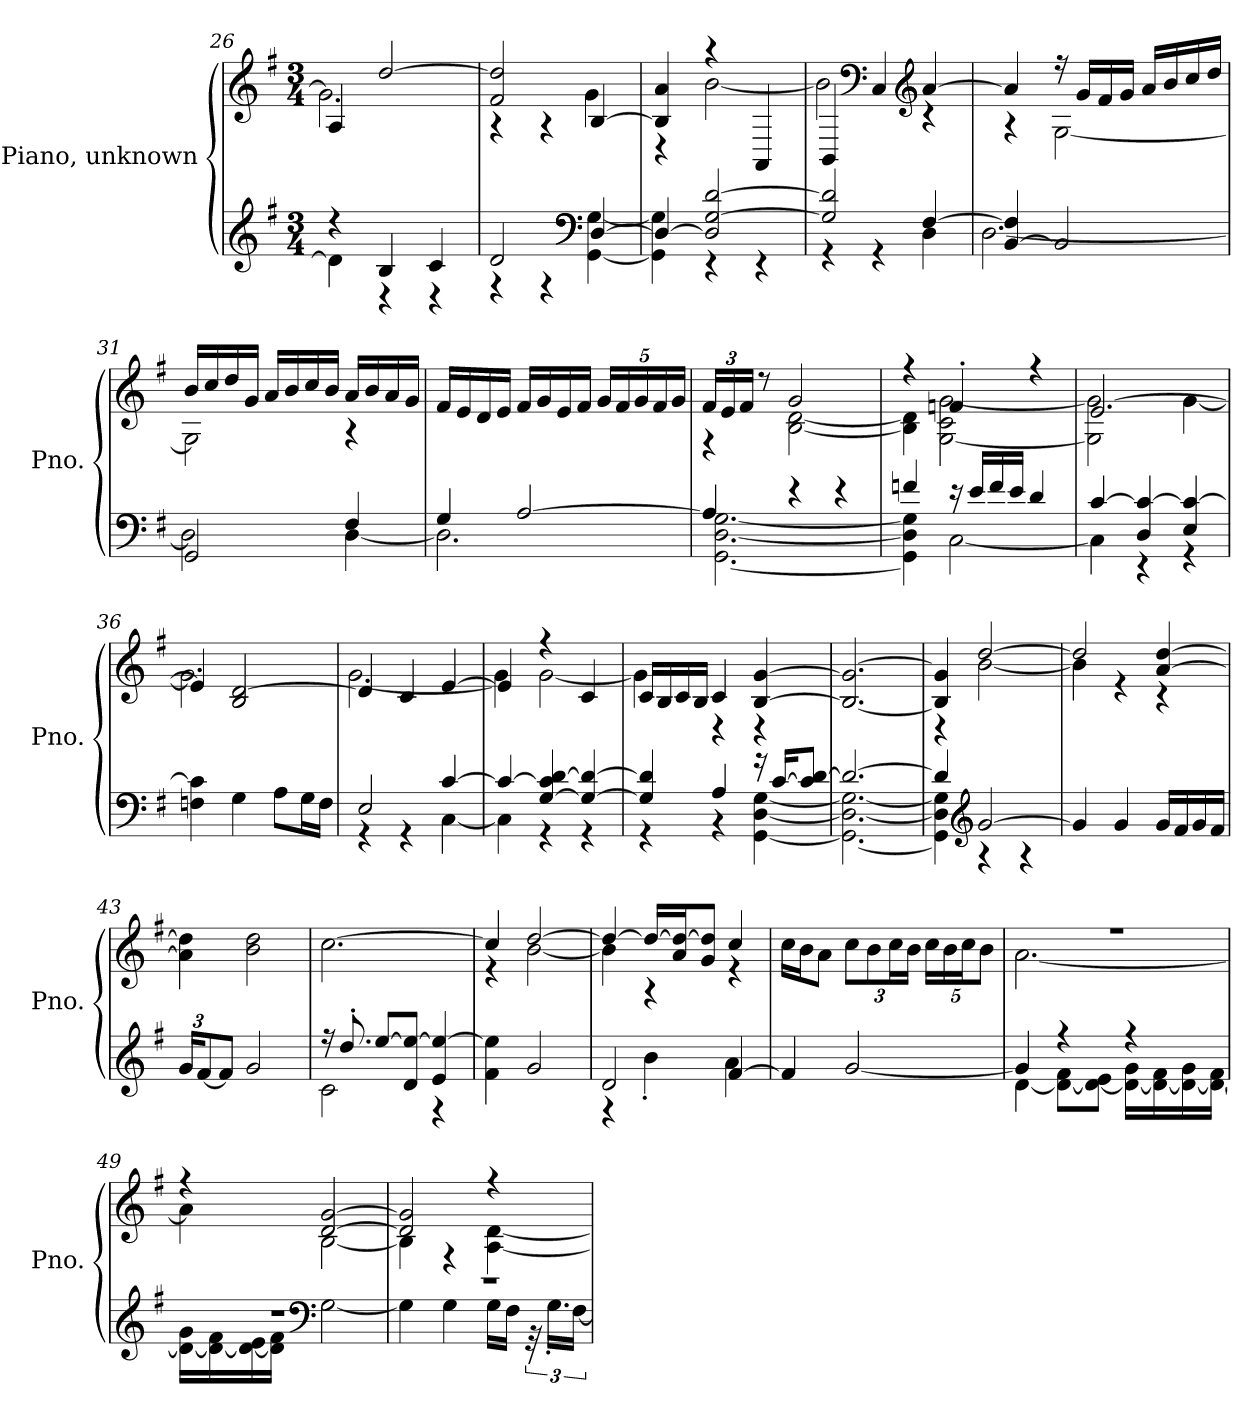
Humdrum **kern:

**kern	**kern
*part1	*part1
*staff2	*staff1
*I"Piano, unknown	*
*I'Pno.	*
!!LO:LB:g=z
*clefG2	*clefG2
*k[f#]	*k[f#]
*M3/4	*M3/4
=26	=26
*^	*^
4r	4d\]	4A/	2.g\]
4B/	4r	[2dd/	.
4c/	4r	.	.
=27	=27	=27	=27
2d/	4r	2f#/ 2dd/]	4r
.	4r	.	4r
*clefF4	*	*	*
[4D/	[4GG\ [4G\	[4B/	4g\
=28	=28	=28	=28
4D/_	4GG\] 4G\]	4B/] 4a/	4r
2D/] [2G/ [2d/	4r	4r	[2b\
.	4r	4AA/	.
=29	=29	=29	=29
2G/] 2d/]	4r	4BB/	2b\]
*	*	*clefF4	*
.	4r	4C/	.
*	*	*clefG2	*
[4F#/	4D\	[4a/	4r
=30	=30	=30	=30
[4BB/ 4F#/]	[2.D\	4a/]	4r
2BB/]	.	16r	[2G\
.	.	16g/LL	.
.	.	16f#/	.
.	.	16g/JJ	.
.	.	16a/LL	.
.	.	16b/	.
.	.	16cc/	.
.	.	16dd/JJ	.
!!LO:LB:g=z	!!
=31	=31	=31	=31
2GG/	2D\]	16b/LL	2G\]
.	.	16cc/	.
.	.	16dd/	.
.	.	16g/JJ	.
.	.	16a/LL	.
.	.	16b/	.
.	.	16cc/	.
.	.	16b/JJ	.
4F#/	[4D\	16a/LL	4r
.	.	16b/	.
.	.	16a/	.
.	.	16g/JJ	.
*	*	*v	*v
=32	=32	=32
4G/	2.D\]	16f#/LL
.	.	16e/
.	.	16d/
.	.	16e/JJ
[2A/	.	16f#/LL
.	.	16g/
.	.	16e/
.	.	16f#/JJ
*	*	*Xbrackettup
.	.	20g/LL
.	.	20f#/
.	.	20g/
.	.	20f#/
.	.	20g/JJ
=33	=33	=33
*	*	*^
4A/]	[2.GG\ [2.D\ [2.G\	24f#/LL	4r
.	.	24e/	.
.	.	24f#/JJ	.
.	.	8r	.
4r	.	2g/	[2B\ [2d\
4r	.	.	.
=34	=34	=34	=34
4fn/	4GG\] 4D\] 4G\]	4r	4B\] 4d\]
16r	[2C\	4fn'/	[2G\ 2c\ [2g\
16e/LL	.	.	.
16f/	.	.	.
16e/JJ	.	.	.
4d/	.	4r	.
=35	=35	=35	=35
[4c/	4C\]	[2.e/	2G\] 2g\]
4D/ 4c/_	4r	.	.
4E/ 4c/_	4r	.	[4g\
*v	*v	*	*
!!LO:PB:g=z	!!
=36	=36	=36
4Fn\ 4c\]	4e/]	2.g\]
4G\	2B/ [2d/	.
8A\L	.	.
16G\L	.	.
16F\JJ	.	.
=37	=37	=37
*^	*	*
2E/	4r	4d/]	[2.g\
.	4r	4c/	.
[4c/	[4C\	[4e/	.
=38	=38	=38	=38
4c/_	4C\]	4e/]	4g\]
[4G/ 4c/] [4d/	4r	4r	[2g\
4G/_ 4d/_	4r	4c/	.
=39	=39	=39	=39
4G/] 4d/]	4r	16c/LL	4g\]
.	.	16B/	.
.	.	16c/	.
.	.	16B/JJ	.
4A/	4r	4c/	4r
16r	[4GG\ [4D\ [4G\	[4B/ [4g/	4r
[16c/KL	.	.	.
8c/] [8d/J	.	.	.
*	*	*v	*v
=40	=40	=40
2.d/_	2.GG\_ 2.D\_ 2.G\_	2.B/_ 2.g/_
=41	=41	=41
*	*	*^
4d/]	4GG\] 4D\] 4G\]	4B/] 4g/]	4r
*clefG2	*	*	*
[2g/	4r	[2dd/	[2b\
.	4r	.	.
*v	*v	*	*
!!LO:LB:g=z	!!
=42	=42	=42
4g/]	2dd/]	4b\]
4g/	.	4r
16g/LL	[4a/ [4dd/	4r
16f#/	.	.
16g/	.	.
16f#/JJ	.	.
*	*v	*v
=43	=43
*Xbrackettup	*
24g/KL	4a\] 4dd\]
[12f#/	.
8f#/J]	.
2g/	2b\ 2dd\
=44	=44
*^	*
16r	2c\	[2.cc\
8.dd'/	.	.
[8ee/L	.	.
8d/ 8ee/_J	.	.
4e/ 4ee/_	4r	.
*v	*v	*
=45	=45
*	*^
4f#\ 4ee\]	4cc/]	4r
2g/	[2dd/	[2b\
=46	=46	=46
*^	*	*
2d/	4r	4dd/_	4b\]
.	4b'\	16dd/LL_	4r
.	.	16a/ 16dd/_J	.
.	.	8g/ 8dd/]J	.
[4f#/	4a\	4cc/	4r
*v	*v	*	*
*	*v	*v
=47	=47
4f#/]	16cc\LL
.	16b\J
.	8a\J
[2g/	12cc\L
.	12b\
.	24cc\L
.	24b\JJ
.	20cc\LL
.	20b\
.	20cc\J
.	10b\J
!!LO:LB:g=z
=48	=48
*^	*^
4g/]	[4d\	2.r	[2.a\
4r	8d\_ 8f#\L	.	.
.	8d\_ 8e\J	.	.
4r	16d\_ 16g\LL	.	.
.	16d\_ 16f#\	.	.
.	16d\_ 16g\	.	.
.	16d\_ 16f#\JJ	.	.
=49	=49	=49	=49
2.r	16d\_ 16g\LL	4r	4a\]
.	16d\_ 16f#\	.	.
.	16d\_ 16e\	.	.
.	16d\] 16f#\JJ	.	.
*clefF4	*	*	*
.	[2G\	[2d/ [2g/	[2B\
=50	=50	=50	=50
2.r	4G\]	2d/] 2g/]	4B\]
.	4G\	.	4r
.	16G\LL	4r	[4A\ [4d\
.	16F#\JJ	.	.
*	*brackettup	*	*
.	48r	.	.
.	24.G'\LL	.	.
.	[24F#\JJ	.	.
*v	*v	*	*
*	*v	*v
=	=
*-	*-
